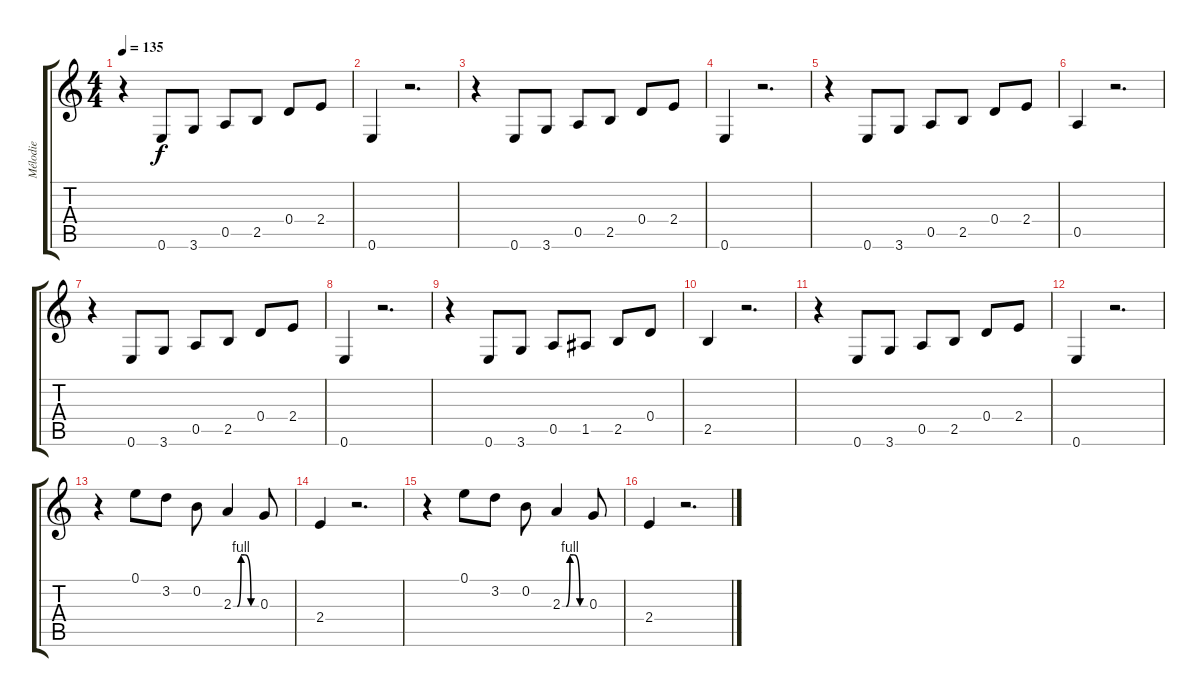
\track ("Mélodie" "Mélodie") {instrument distortionguitar}
\staff {score tabs}
\tuning (E4 B3 G3 D3 A2 E2) {hide}
\ts (4 4)
\tempo 135
\clef g2
\ks c
r.4{dy f instrument distortionguitar} 0.6.8 3.6.8 0.5.8 2.5.8 0.4.8 2.4.8 |
0.6.4 r.2{d} |
r.4 0.6.8 3.6.8 0.5.8 2.5.8 0.4.8 2.4.8 |
0.6.4 r.2{d} |
r.4 0.6.8 3.6.8 0.5.8 2.5.8 0.4.8 2.4.8 |
0.5.4 r.2{d} |
r.4 0.6.8 3.6.8 0.5.8 2.5.8 0.4.8 2.4.8 |
0.6.4 r.2{d} |
r.4 0.6.8 3.6.8 0.5.8 1.5.8 2.5.8 0.4.8 |
2.5.4 r.2{d} |
r.4 0.6.8 3.6.8 0.5.8 2.5.8 0.4.8 2.4.8 |
0.6.4 r.2{d} |
r.4 0.1.8 3.2.8 0.2.8 2.3{be (custom 0 0 10 0 20 4 30 4 46 0 60 0)}.4 0.3.8 |
2.4.4 r.2{d} |
r.4 0.1.8 3.2.8 0.2.8 2.3{be (custom 0 0 10 0 20 4 30 4 46 0 60 0)}.4 0.3.8 |
2.4.4 r.2{d}
